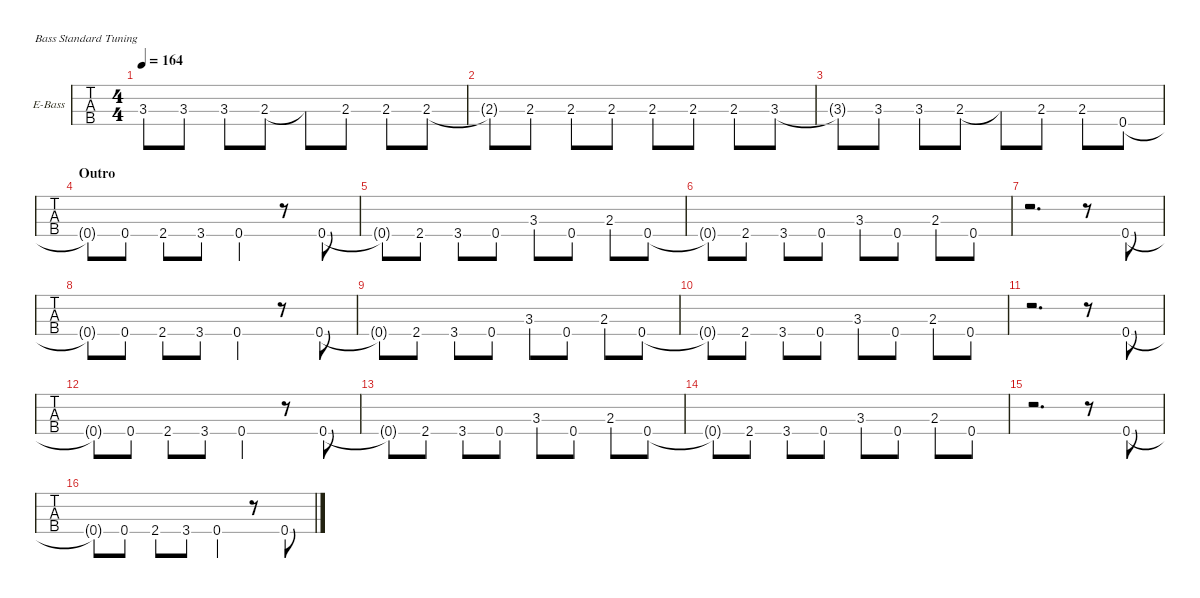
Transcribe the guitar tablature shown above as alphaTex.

\defaultSystemsLayout 4
\hideDynamics
\bracketExtendMode groupsimilarinstruments
\firstSystemTrackNameOrientation horizontal
\otherSystemsTrackNameOrientation horizontal
\track ("Electric Bass" "E-Bass") {multiBarRest instrument electricbassfinger}
\staff {tabs}
\tuning (G2 D2 A1 E1)
\ts (4 4)
\tempo 164
\clef f4
\ks eminor
3.3{t}.8{dy ff} 3.3.8 3.3.8 2.3.8 2.3{t}.8 2.3.8 2.3.8 2.3.8 |
2.3{t}.8 2.3.8 2.3.8 2.3.8 2.3.8 2.3.8 2.3.8 3.3.8 |
3.3{t}.8 3.3.8 3.3.8 2.3.8 2.3{t}.8 2.3.8 2.3.8 0.4.8 |
\section ("" "Outro")
0.4{t}.8 0.4.8 2.4.8 3.4.8 0.4{st}.4 r.8 0.4.8 |
0.4{t}.8 2.4.8 3.4.8 0.4.8 3.3.8 0.4.8 2.3.8 0.4.8 |
0.4{t}.8 2.4.8 3.4.8 0.4.8 3.3.8 0.4.8 2.3.8 0.4.8 |
r.2{d} r.8 0.4.8 |
0.4{t}.8 0.4.8 2.4.8 3.4.8 0.4{st}.4 r.8 0.4.8 |
0.4{t}.8 2.4.8 3.4.8 0.4.8 3.3.8 0.4.8 2.3.8 0.4.8 |
0.4{t}.8 2.4.8 3.4.8 0.4.8 3.3.8 0.4.8 2.3.8 0.4.8 |
r.2{d} r.8 0.4.8 |
0.4{t}.8 0.4.8 2.4.8 3.4.8 0.4{st}.4 r.8 0.4.8 |
0.4{t}.8 2.4.8 3.4.8 0.4.8 3.3.8 0.4.8 2.3.8 0.4.8 |
0.4{t}.8 2.4.8 3.4.8 0.4.8 3.3.8 0.4.8 2.3.8 0.4.8 |
r.2{d} r.8 0.4.8 |
0.4{t}.8 0.4.8 2.4.8 3.4.8 0.4{st}.4 r.8 0.4.8
